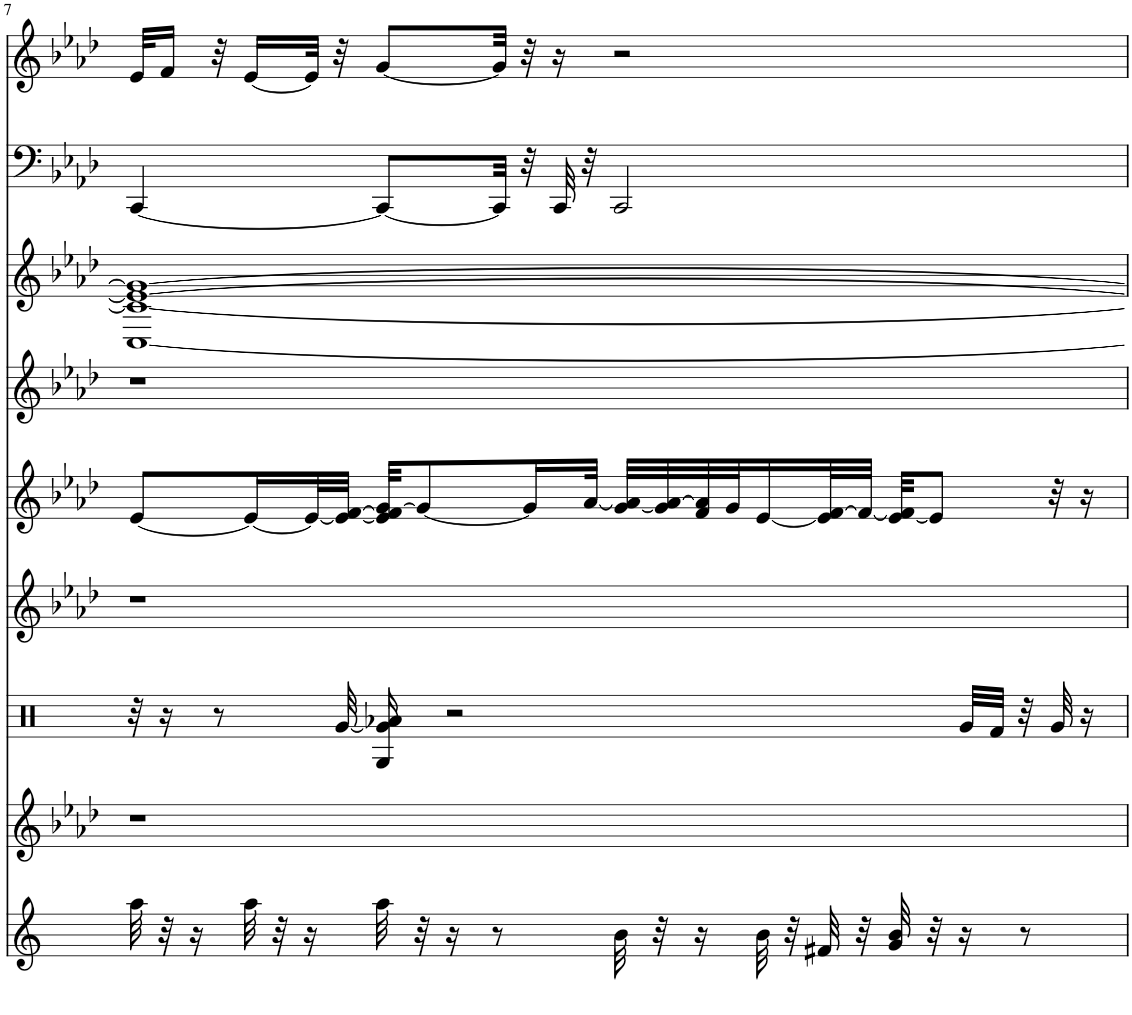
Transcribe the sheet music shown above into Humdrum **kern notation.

**kern	**kern	**kern	**kern	**kern	**kern	**kern	**kern	**kern
*part9	*part8	*part7	*part6	*part5	*part4	*part3	*part2	*part1
*staff9	*staff8	*staff7	*staff6	*staff5	*staff4	*staff3	*staff2	*staff1
*I"StringInstrument	*I"Electric Guitar	*I"StringInstrument	*I"StringInstrument	*I"Pan Flute	*I"Piano	*I"StringInstrument	*I"Electric Bass	*I"AKSAM&quot;GUNESI&quot;DOGDU
*I'Str	*I'Elec Gtr	*I'Str	*I'Str	*I'P Fl	*I'Pno	*I'Str	*I'Elec b	*
!!LO:PB:g=z
*clefG2	*clefG2	*clefX	*clefG2	*clefG2	*clefG2	*clefG2	*clefF4	*clefG2
*k[]	*k[b-e-a-d-]	*k[]	*k[b-e-a-d-]	*k[b-e-a-d-]	*k[b-e-a-d-]	*k[b-e-a-d-]	*k[b-e-a-d-]	*k[b-e-a-d-]
*M4/4	*M4/4	*M4/4	*M4/4	*M4/4	*M4/4	*M4/4	*M4/4	*M4/4
=7	=7	=7	=7	=7	=7	=7	=7	=7
32aa\	1r	32r	1r	[8e-/L	1r	[1C 1c_ 1e-_ 1g_	[4CC/	32e-/KLL
32r	.	16r	.	.	.	.	.	16f/JJ
16r	.	.	.	.	.	.	.	.
.	.	8r	.	.	.	.	.	32r
32aa\	.	.	.	16e-/L_	.	.	.	[16e-/LL
32r	.	.	.	.	.	.	.	.
16r	.	.	.	32e-/L_	.	.	.	32e-/JJk]
.	.	[32g/	.	32e-/_ [32f/JJJ	.	.	.	32r
32aa\	.	16G/ 16g/] 16a-X/	.	32e-/] 32f/] [32g/KKL	.	.	8CC/L_	[8g/L
32r	.	.	.	8g/_	.	.	.	.
16r	.	2r	.	.	.	.	.	.
8r	.	.	.	.	.	.	32CC/Jkk]	32g/Jkk]
.	.	.	.	16g/L]	.	.	32r	32r
.	.	.	.	.	.	.	32CC/	16r
.	.	.	.	[32a-/JJk	.	.	32r	.
32b\	.	.	.	[32g/ 32a-/]LLL	.	.	2CC/	2r
32r	.	.	.	32g/] [32a-/	.	.	.	.
16r	.	.	.	32f/ 32a-/]	.	.	.	.
.	.	.	.	32g/J	.	.	.	.
32b\	.	.	.	[16e-/	.	.	.	.
32r	.	.	.	.	.	.	.	.
32f#X/	.	.	.	32e-/] [32f/L	.	.	.	.
32r	.	.	.	32f/JJJ_	.	.	.	.
32g/ 32b/	.	.	.	[32e-/ 32f/]KKL	.	.	.	.
32r	.	.	.	8e-/J]	.	.	.	.
16r	.	32g/LLL	.	.	.	.	.	.
.	.	32f/JJJ	.	.	.	.	.	.
8r	.	32r	.	.	.	.	.	.
.	.	32g/	.	32r	.	.	.	.
.	.	16r	.	16r	.	.	.	.
=	=	=	=	=	=	=	=	=
*-	*-	*-	*-	*-	*-	*-	*-	*-
